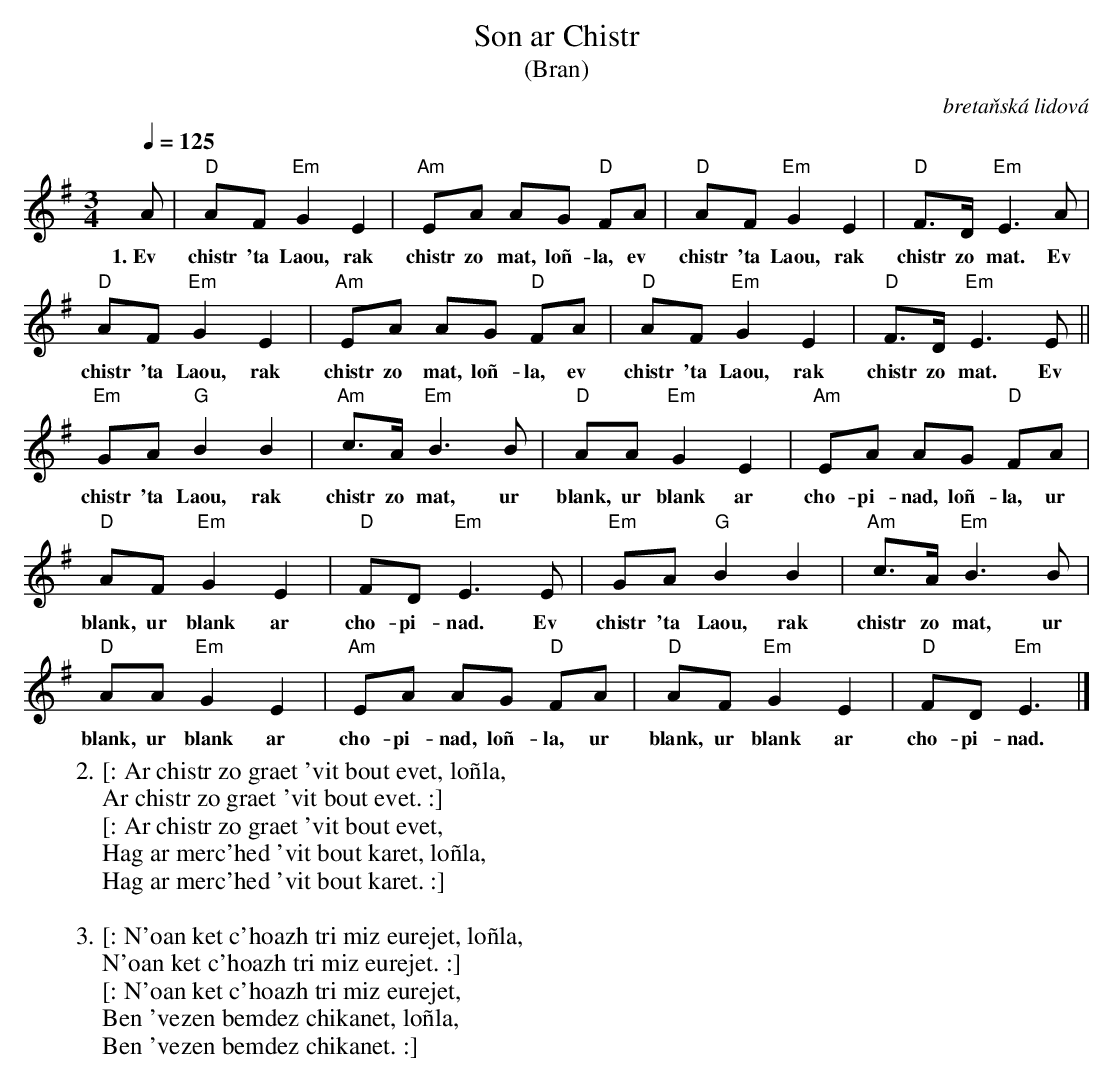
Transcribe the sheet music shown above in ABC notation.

X:1
T:Son ar Chistr
T:(Bran)
C:bretaňská lidová
M:3/4
L:1/8
Q:1/4=125
K:Em
A | "D"AF "Em"G2 E2 | "Am"EA AG "D"FA | "D"AF "Em"G2 E2 | "D"F>D "Em"E3 A |
w:1.~Ev chistr 'ta Laou, rak chistr zo mat, loñ-la, ev chistr 'ta Laou, rak chistr zo mat. Ev
"D"AF "Em"G2 E2 | "Am"EA AG "D"FA | "D"AF "Em"G2 E2 | "D"F>D "Em"E3 E ||
w:chistr 'ta Laou, rak chistr zo mat, loñ-la, ev chistr 'ta Laou, rak chistr zo mat. Ev
"Em"GA "G"B2 B2 | "Am"c>A "Em"B3 B | "D"AA "Em"G2 E2 | "Am"EA AG "D"FA |
w:chistr 'ta Laou, rak chistr zo mat, ur blank, ur blank ar cho-pi-nad, loñ-la, ur
"D"AF "Em"G2 E2 | "D"FD "Em"E3 E | "Em"GA "G"B2 B2 | "Am"c>A "Em"B3 B |
w:blank, ur blank ar cho-pi-nad. Ev chistr 'ta Laou, rak chistr zo mat, ur
"D"AA "Em"G2 E2 | "Am"EA AG "D"FA | "D"AF "Em"G2 E2 | "D"FD "Em"E3 |]
w:blank, ur blank ar cho-pi-nad, loñ-la, ur blank, ur blank ar cho-pi-nad.
W:2. [: Ar chistr zo graet 'vit bout evet, lo\~nla,
W:Ar chistr zo graet 'vit bout evet. :]
W:[: Ar chistr zo graet 'vit bout evet,
W:Hag ar merc'hed 'vit bout karet, lo\~nla,
W:Hag ar merc'hed 'vit bout karet. :]
W:
W:3. [: N'oan ket c'hoazh tri miz eurejet, lo\~nla,
W:N'oan ket c'hoazh tri miz eurejet. :]
W:[: N'oan ket c'hoazh tri miz eurejet,
W:Ben 'vezen bemdez chikanet, lo\~nla,
W:Ben 'vezen bemdez chikanet. :]
